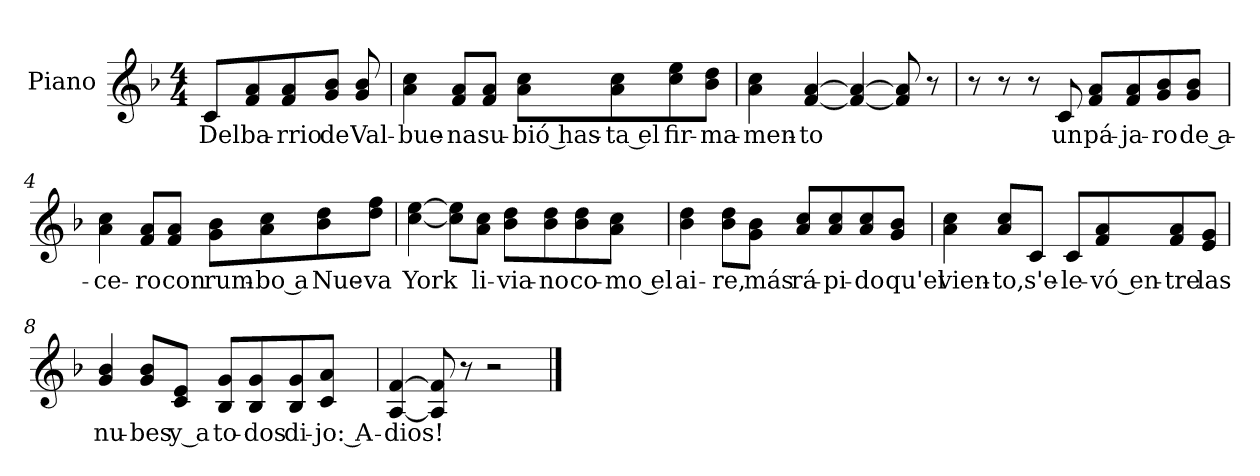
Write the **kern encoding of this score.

**kern	**text
*part1	*part1
*staff1	*staff1
*I"Piano	*
*I'Pno.	*
*clefG2	*
*k[b-]	*
*F:	*
*M4/4	*
=	=
8c/L	Del
8f/ 8a/	ba-
8f/ 8a/	-rrio
8g/ 8b-/J	de
8g/ 8b-/	Val-
=1	=1
4a\ 4cc\	-bue-
8f/ 8a/L	-na
8f/ 8a/J	su-
8a\ 8cc\L	-bió has-
8a\ 8cc\	-ta el
8cc\ 8ee\	fir-
8b-\ 8dd\J	-ma-
=2	=2
4a\ 4cc\	-men-
[4f/ [4a/	-to
4f_/ 4a_/	.
8f]/ 8a]/	.
8r	.
=3	=3
8r	.
8r	.
8r	.
8c/	un
8f/ 8a/L	pá-
8f/ 8a/	-ja-
8g/ 8b-/	-ro
8g/ 8b-/J	de a-
=4	=4
4a\ 4cc\	-ce-
8f/ 8a/L	-ro
8f/ 8a/J	con
8g\ 8b-\L	rum-
8a\ 8cc\	-bo a
8b-\ 8dd\	Nue-
8dd\ 8ff\J	-va
=5	=5
[4cc\ [4ee\	York
8cc]\ 8ee]\L	.
8a\ 8cc\J	li-
8b-\ 8dd\L	-via-
8b-\ 8dd\	-no
8b-\ 8dd\	co-
8a\ 8cc\J	-mo el
=6	=6
4b-\ 4dd\	ai-
8b-\ 8dd\L	-re,
8g\ 8b-\J	más
8a/ 8cc/L	rá-
8a/ 8cc/	-pi-
8a/ 8cc/	-do
8g/ 8b-/J	qu'el
=7	=7
4a\ 4cc\	vien-
8a/ 8cc/L	-to,
8c/J	s'e-
8c/L	-le-
8f/ 8a/	-vó en-
8f/ 8a/	-tre
8e/ 8g/J	las
=8	=8
4g/ 4b-/	nu-
8g/ 8b-/L	-bes
8c/ 8e/J	y a
8B-/ 8g/L	to-
8B-/ 8g/	-dos
8B-/ 8g/	di-
8c/ 8a/J	-jo: A-
=9	=9
[4A/ [4f/	-dios!
8A]/ 8f]/	.
8r	.
2r	.
==	==
*-	*-
